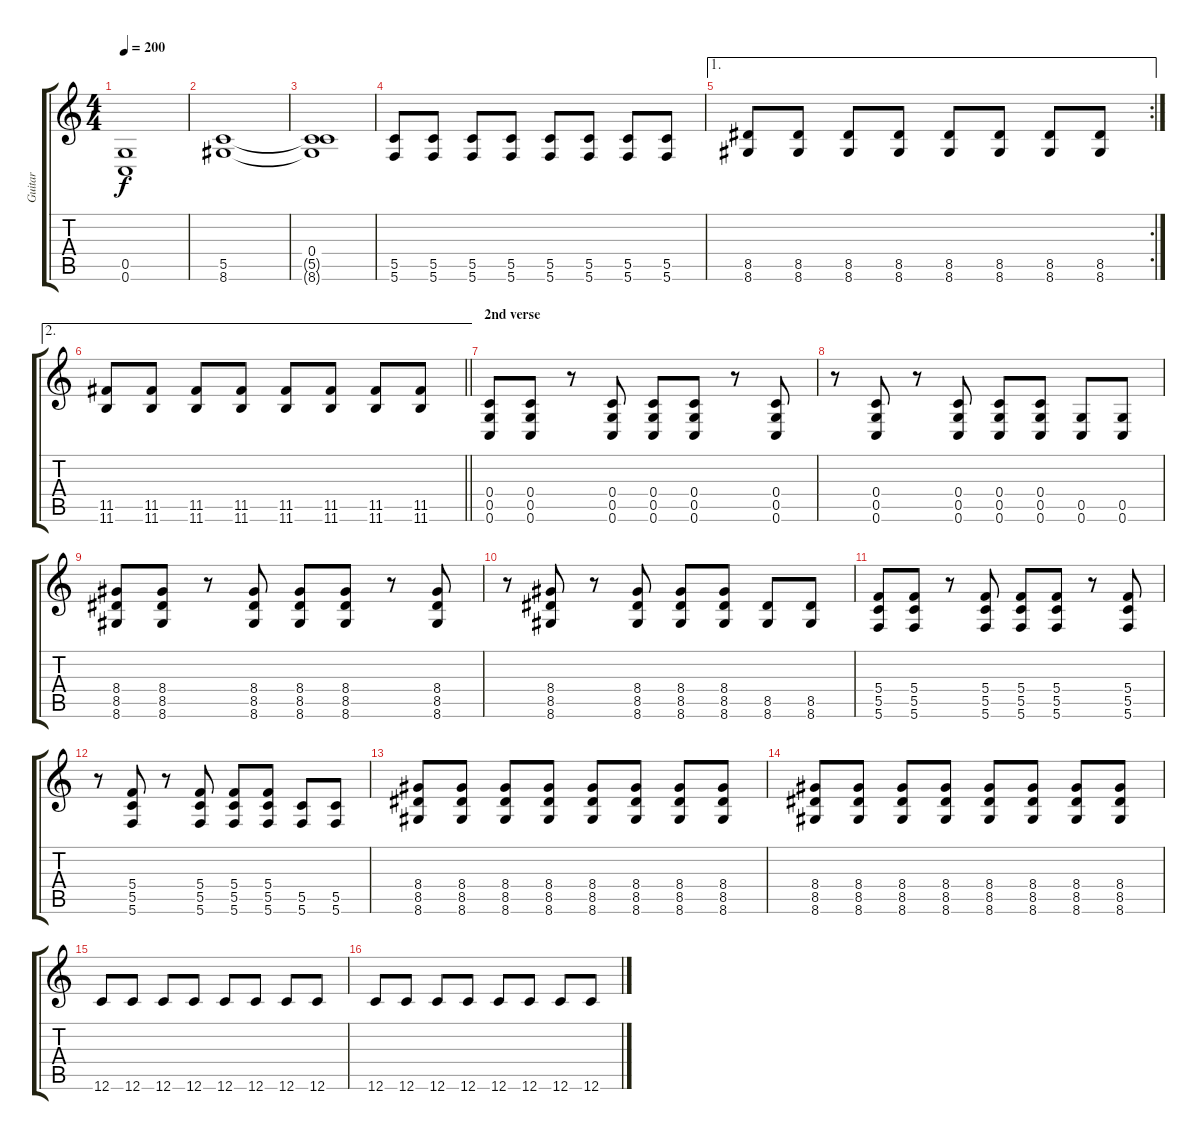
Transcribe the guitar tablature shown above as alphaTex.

\track ("Guitar" "Guitar") {instrument distortionguitar}
\staff {score tabs}
\tuning (D4 A3 F3 C3 G2 C2) {hide}
\ts (4 4)
\tempo 200
\clef g2
\ks c
(0.5{t} 0.6{t}).1{dy f} |
(5.5 8.6).1 |
(0.4{t} 5.5{t} 8.6{t}).1 |
(5.5 5.6).8 (5.5 5.6).8 (5.5 5.6).8 (5.5 5.6).8 (5.5 5.6).8 (5.5 5.6).8 (5.5 5.6).8 (5.5 5.6).8 |
\ae 1
\rc 2
(8.5 8.6).8 (8.5 8.6).8 (8.5 8.6).8 (8.5 8.6).8 (8.5 8.6).8 (8.5 8.6).8 (8.5 8.6).8 (8.5 8.6).8 |
\ae 2
\barLineRight lightlight
(11.5 11.6).8 (11.5 11.6).8 (11.5 11.6).8 (11.5 11.6).8 (11.5 11.6).8 (11.5 11.6).8 (11.5 11.6).8 (11.5 11.6).8 |
\section ("" "2nd verse")
(0.4 0.5 0.6).8 (0.4 0.5 0.6).8 r.8 (0.4 0.5 0.6).8 (0.4 0.5 0.6).8 (0.4 0.5 0.6).8 r.8 (0.4 0.5 0.6).8 |
r.8 (0.4 0.5 0.6).8 r.8 (0.4 0.5 0.6).8 (0.4 0.5 0.6).8 (0.4 0.5 0.6).8 (0.5 0.6).8 (0.5 0.6).8 |
(8.4 8.5 8.6).8 (8.4 8.5 8.6).8 r.8 (8.4 8.5 8.6).8 (8.4 8.5 8.6).8 (8.4 8.5 8.6).8 r.8 (8.4 8.5 8.6).8 |
r.8 (8.4 8.5 8.6).8 r.8 (8.4 8.5 8.6).8 (8.4 8.5 8.6).8 (8.4 8.5 8.6).8 (8.5 8.6).8 (8.5 8.6).8 |
(5.4 5.5 5.6).8 (5.4 5.5 5.6).8 r.8 (5.4 5.5 5.6).8 (5.4 5.5 5.6).8 (5.4 5.5 5.6).8 r.8 (5.4 5.5 5.6).8 |
r.8 (5.4 5.5 5.6).8 r.8 (5.4 5.5 5.6).8 (5.4 5.5 5.6).8 (5.4 5.5 5.6).8 (5.5 5.6).8 (5.5 5.6).8 |
(8.4 8.5 8.6).8 (8.4 8.5 8.6).8 (8.4 8.5 8.6).8 (8.4 8.5 8.6).8 (8.4 8.5 8.6).8 (8.4 8.5 8.6).8 (8.4 8.5 8.6).8 (8.4 8.5 8.6).8 |
(8.4 8.5 8.6).8 (8.4 8.5 8.6).8 (8.4 8.5 8.6).8 (8.4 8.5 8.6).8 (8.4 8.5 8.6).8 (8.4 8.5 8.6).8 (8.4 8.5 8.6).8 (8.4 8.5 8.6).8 |
12.6.8 12.6.8 12.6.8 12.6.8 12.6.8 12.6.8 12.6.8 12.6.8 |
12.6.8 12.6.8 12.6.8 12.6.8 12.6.8 12.6.8 12.6.8 12.6.8
